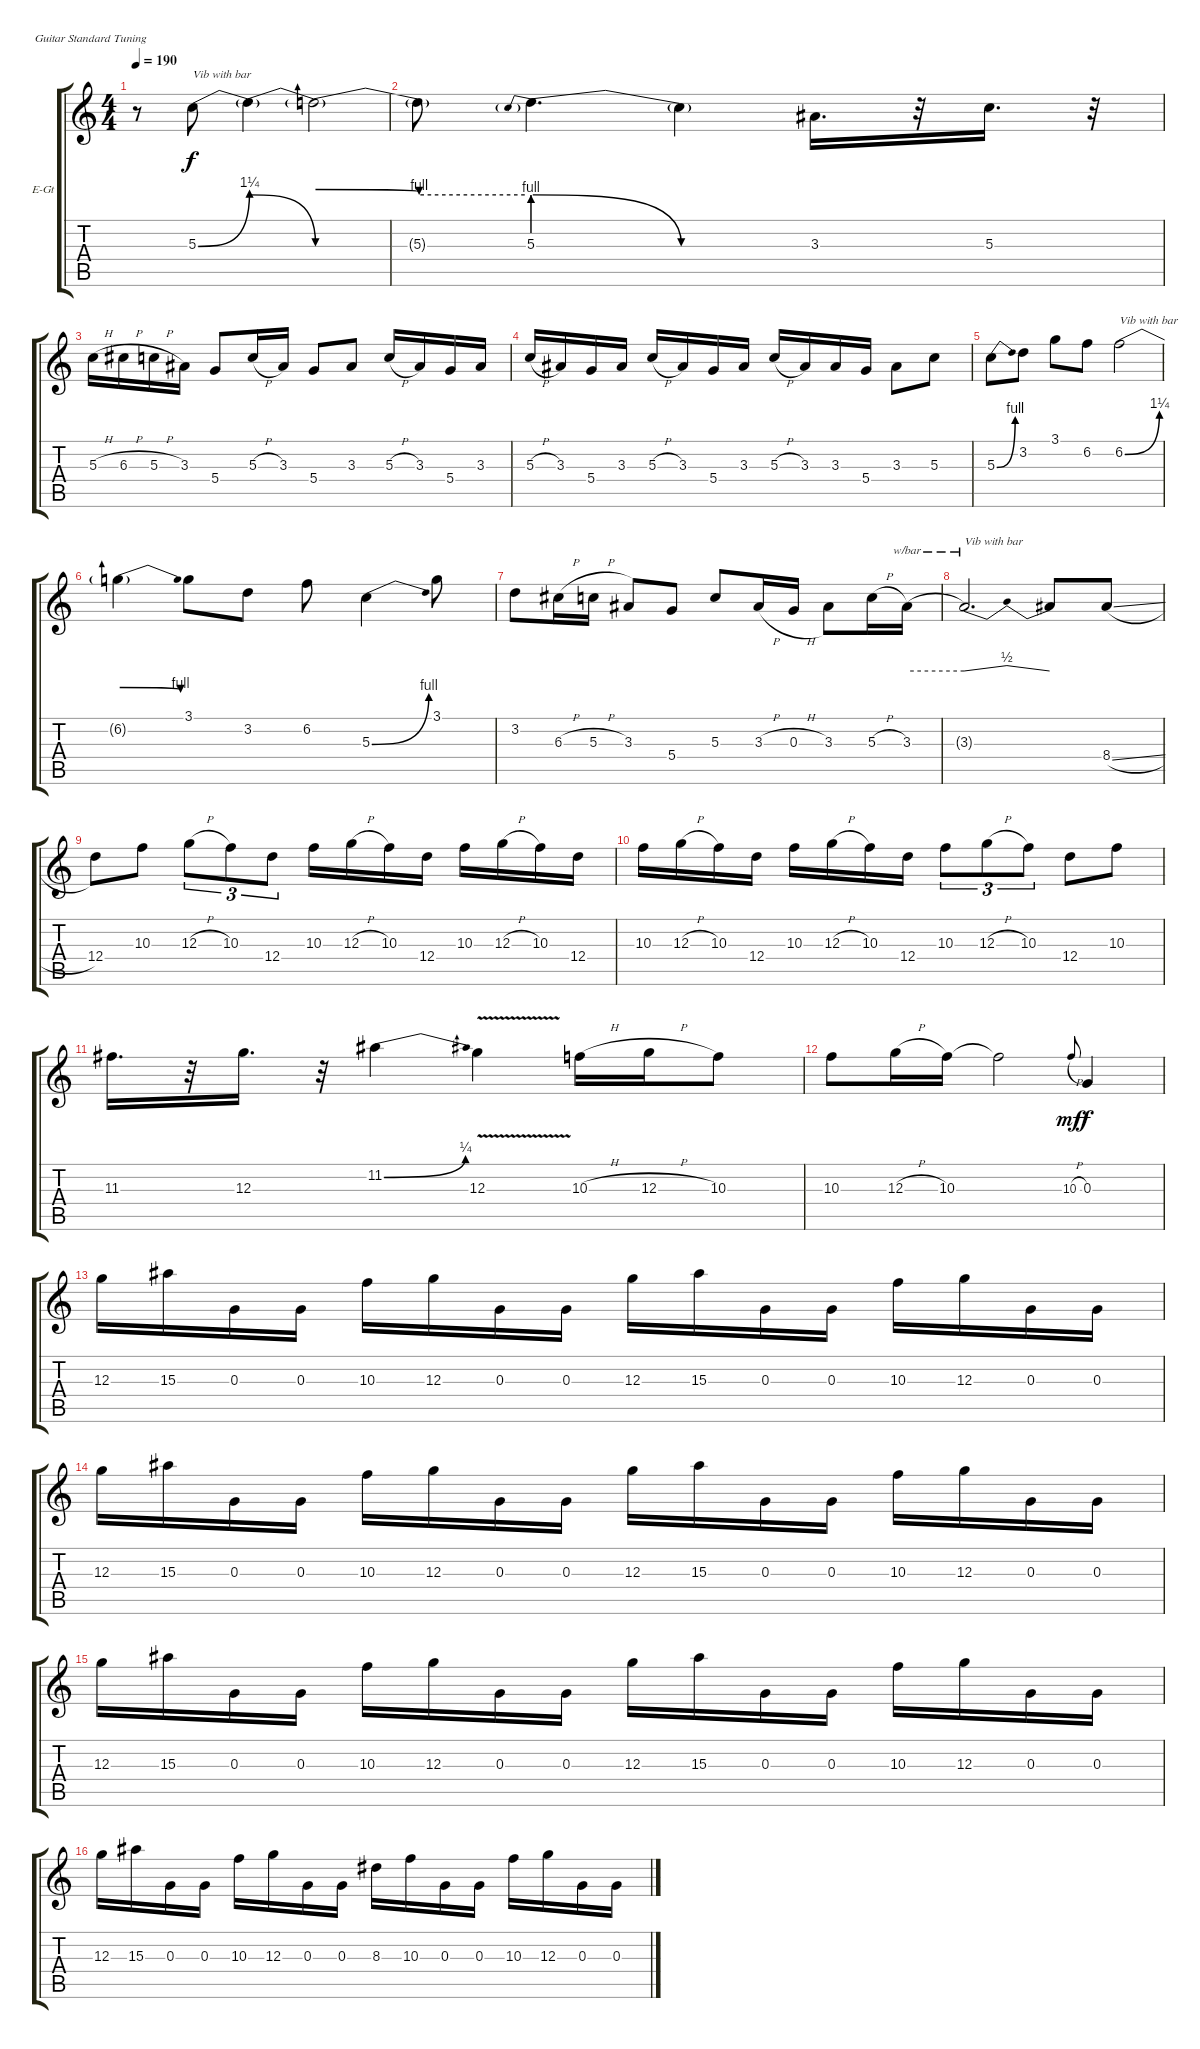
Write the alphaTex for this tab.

\bracketExtendMode groupsimilarinstruments
\firstSystemTrackNameOrientation horizontal
\otherSystemsTrackNameOrientation horizontal
\track ("Ritchie Blackmore" "E-Gt") {instrument overdrivenguitar}
\staff {score tabs}
\tuning (E4 B3 G3 D3 A2 E2)
\ts (4 4)
\tempo 190
\clef g2
\ks c
r.8{dy f} 5.3{be (bend 0 0 60 5)}.8{txt "Vib with bar"} 5.3{be (release 0 4 60 0) t}.4 5.3{be (release 0 5 60 4) t}.2 |
5.3{be (hold 0 4 60 4) t}.8 5.3{be (prebendrelease 0 4 60 0)}.4{d} 5.3{be (hold 0 0 60 0) t}.4 3.3.16{d} r.32 5.3.16{d} r.32 |
5.3{h}.16 6.3{h}.16 5.3{h}.16 3.3.16 5.4.8 5.3{h}.16 3.3.16 5.4.8 3.3.8 5.3{h}.16 3.3.16 5.4.16 3.3.16 |
5.3{h}.16 3.3.16 5.4.16 3.3.16 5.3{h}.16 3.3.16 5.4.16 3.3.16 5.3{h}.16 3.3.16 3.3.16 5.4.16 3.3.8 5.3.8 |
5.3{be (bend 0 0 60 4)}.8 3.2.8 3.1.8 6.2.8 6.2{be (bend 0 0 60 5)}.2{txt "Vib with bar"} |
6.2{be (release 0 5 60 4) t}.4 3.1.8 3.2.8 6.2.8 5.3{be (bend 0 0 60 4)}.4 3.1.8 |
3.2.8 6.3{h}.16 5.3{h}.16 3.3.8 5.4.8 5.3.8 3.3{h}.16 0.3{h}.16 3.3.8 5.3{h}.16 3.3.16{tbe (hold default 0 0 60 0)} |
3.3{t}.2{d tbe (dip default 0 0 30 2 60 0) txt "Vib with bar"} 3.3{t}.8 8.4{sl}.8 |
12.4.8 10.3.8 12.3{h}.8{tu (3 2)} 10.3.8{tu (3 2)} 12.4.8{tu (3 2)} 10.3.16 12.3{h}.16 10.3.16 12.4.16 10.3.16 12.3{h}.16 10.3.16 12.4.16 |
10.3.16 12.3{h}.16 10.3.16 12.4.16 10.3.16 12.3{h}.16 10.3.16 12.4.16 10.3.8{tu (3 2)} 12.3{h}.8{tu (3 2)} 10.3.8{tu (3 2)} 12.4.8 10.3.8 |
11.3.16{d} r.32 12.3.16{d} r.32 11.2{be (bend 0 0 60 1)}.4 12.3{v}.4 10.3{h}.16 12.3{h}.16 10.3.8 |
10.3.8 12.3{h}.16 10.3.16 10.3{t}.2 10.3{h}.8{gr onbeat dy mf} 0.3.4{dy f} |
12.3.16 15.3.16 0.3.16 0.3.16 10.3.16 12.3.16 0.3.16 0.3.16 12.3.16 15.3.16 0.3.16 0.3.16 10.3.16 12.3.16 0.3.16 0.3.16 |
12.3.16 15.3.16 0.3.16 0.3.16 10.3.16 12.3.16 0.3.16 0.3.16 12.3.16 15.3.16 0.3.16 0.3.16 10.3.16 12.3.16 0.3.16 0.3.16 |
12.3.16 15.3.16 0.3.16 0.3.16 10.3.16 12.3.16 0.3.16 0.3.16 12.3.16 15.3.16 0.3.16 0.3.16 10.3.16 12.3.16 0.3.16 0.3.16 |
12.3.16 15.3.16 0.3.16 0.3.16 10.3.16 12.3.16 0.3.16 0.3.16 8.3.16 10.3.16 0.3.16 0.3.16 10.3.16 12.3.16 0.3.16 0.3.16
